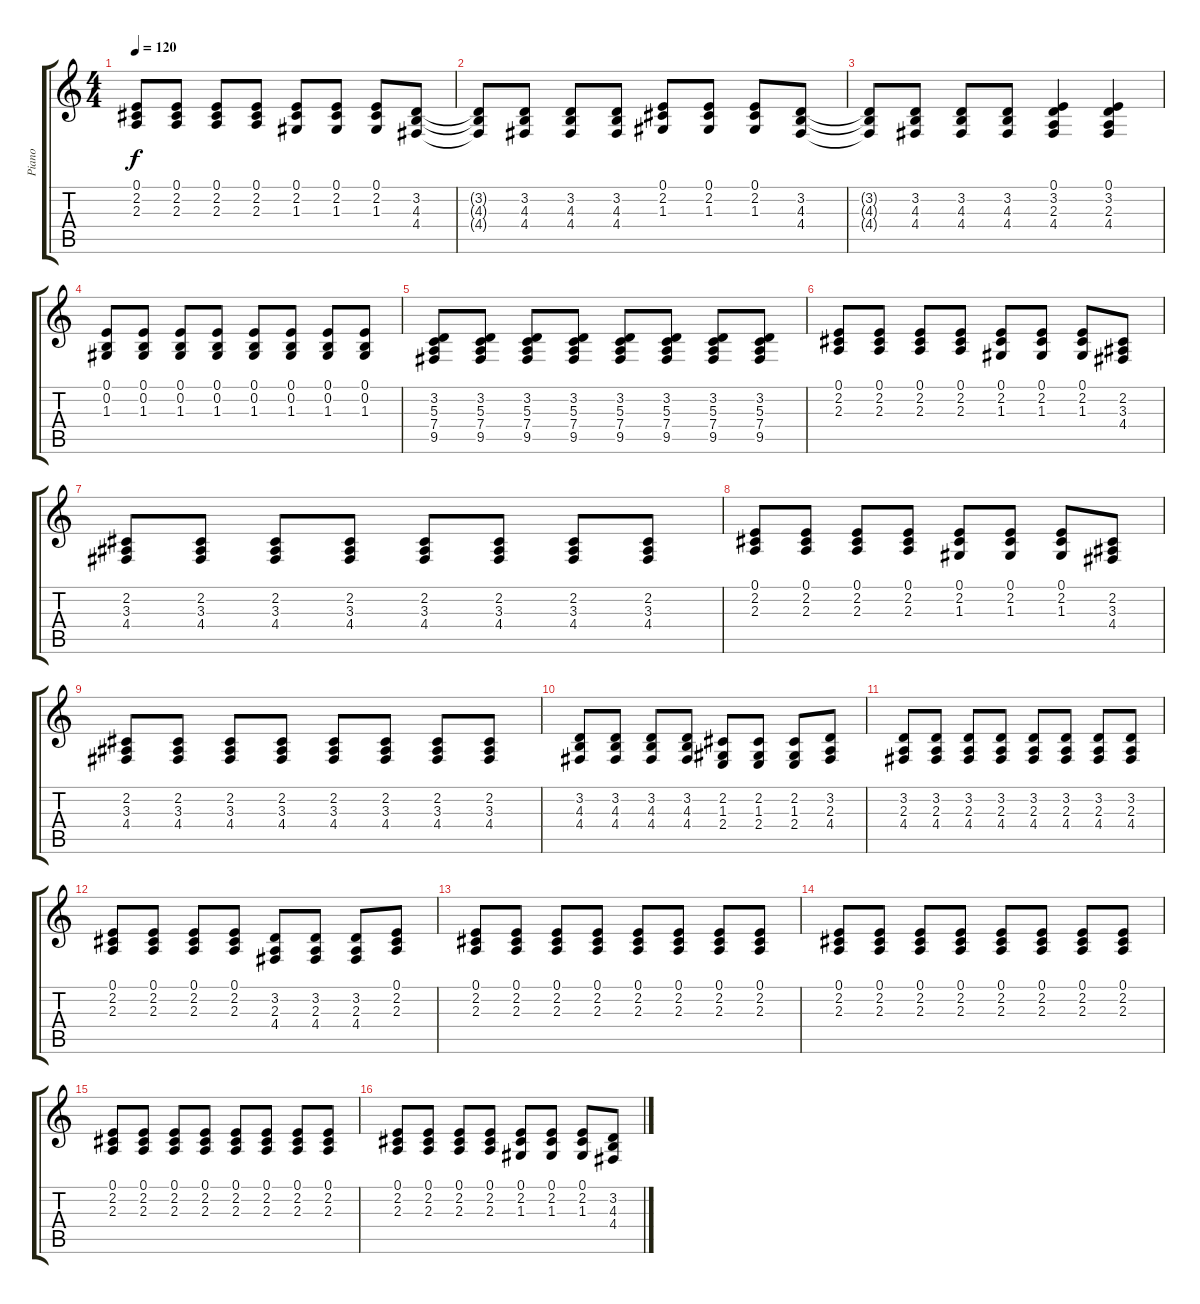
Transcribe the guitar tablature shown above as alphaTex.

\track ("Piano" "Piano") {instrument acousticgrandpiano}
\staff {score tabs}
\tuning (E4 B3 G3 D3 A2 E2) {hide}
\ts (4 4)
\tempo 120
\clef g2
\ks c
(0.1 2.2 2.3).8{dy f} (0.1 2.2 2.3).8 (0.1 2.2 2.3).8 (0.1 2.2 2.3).8 (0.1 2.2 1.3).8 (0.1 2.2 1.3).8 (0.1 2.2 1.3).8 (3.2 4.3 4.4).8 |
(3.2{t} 4.3{t} 4.4{t}).8 (3.2 4.3 4.4).8 (3.2 4.3 4.4).8 (3.2 4.3 4.4).8 (0.1 2.2 1.3).8 (0.1 2.2 1.3).8 (0.1 2.2 1.3).8 (3.2 4.3 4.4).8 |
(3.2{t} 4.3{t} 4.4{t}).8 (3.2 4.3 4.4).8 (3.2 4.3 4.4).8 (3.2 4.3 4.4).8 (0.1 3.2 2.3 4.4).4 (0.1 3.2 2.3 4.4).4 |
(0.1 0.2 1.3).8 (0.1 0.2 1.3).8 (0.1 0.2 1.3).8 (0.1 0.2 1.3).8 (0.1 0.2 1.3).8 (0.1 0.2 1.3).8 (0.1 0.2 1.3).8 (0.1 0.2 1.3).8 |
(3.2 5.3 7.4 9.5).8 (3.2 5.3 7.4 9.5).8 (3.2 5.3 7.4 9.5).8 (3.2 5.3 7.4 9.5).8 (3.2 5.3 7.4 9.5).8 (3.2 5.3 7.4 9.5).8 (3.2 5.3 7.4 9.5).8 (3.2 5.3 7.4 9.5).8 |
(0.1 2.2 2.3).8 (0.1 2.2 2.3).8 (0.1 2.2 2.3).8 (0.1 2.2 2.3).8 (0.1 2.2 1.3).8 (0.1 2.2 1.3).8 (0.1 2.2 1.3).8 (2.2 3.3 4.4).8 |
(2.2 3.3 4.4).8 (2.2 3.3 4.4).8 (2.2 3.3 4.4).8 (2.2 3.3 4.4).8 (2.2 3.3 4.4).8 (2.2 3.3 4.4).8 (2.2 3.3 4.4).8 (2.2 3.3 4.4).8 |
(0.1 2.2 2.3).8 (0.1 2.2 2.3).8 (0.1 2.2 2.3).8 (0.1 2.2 2.3).8 (0.1 2.2 1.3).8 (0.1 2.2 1.3).8 (0.1 2.2 1.3).8 (2.2 3.3 4.4).8 |
(2.2 3.3 4.4).8 (2.2 3.3 4.4).8 (2.2 3.3 4.4).8 (2.2 3.3 4.4).8 (2.2 3.3 4.4).8 (2.2 3.3 4.4).8 (2.2 3.3 4.4).8 (2.2 3.3 4.4).8 |
(3.2 4.3 4.4).8 (3.2 4.3 4.4).8 (3.2 4.3 4.4).8 (3.2 4.3 4.4).8 (2.2 1.3 2.4).8 (2.2 1.3 2.4).8 (2.2 1.3 2.4).8 (3.2 2.3 4.4).8 |
(3.2 2.3 4.4).8 (3.2 2.3 4.4).8 (3.2 2.3 4.4).8 (3.2 2.3 4.4).8 (3.2 2.3 4.4).8 (3.2 2.3 4.4).8 (3.2 2.3 4.4).8 (3.2 2.3 4.4).8 |
(0.1 2.2 2.3).8 (0.1 2.2 2.3).8 (0.1 2.2 2.3).8 (0.1 2.2 2.3).8 (3.2 2.3 4.4).8 (3.2 2.3 4.4).8 (3.2 2.3 4.4).8 (0.1 2.2 2.3).8 |
(0.1 2.2 2.3).8 (0.1 2.2 2.3).8 (0.1 2.2 2.3).8 (0.1 2.2 2.3).8 (0.1 2.2 2.3).8 (0.1 2.2 2.3).8 (0.1 2.2 2.3).8 (0.1 2.2 2.3).8 |
(0.1 2.2 2.3).8 (0.1 2.2 2.3).8 (0.1 2.2 2.3).8 (0.1 2.2 2.3).8 (0.1 2.2 2.3).8 (0.1 2.2 2.3).8 (0.1 2.2 2.3).8 (0.1 2.2 2.3).8 |
(0.1 2.2 2.3).8 (0.1 2.2 2.3).8 (0.1 2.2 2.3).8 (0.1 2.2 2.3).8 (0.1 2.2 2.3).8 (0.1 2.2 2.3).8 (0.1 2.2 2.3).8 (0.1 2.2 2.3).8 |
(0.1 2.2 2.3).8 (0.1 2.2 2.3).8 (0.1 2.2 2.3).8 (0.1 2.2 2.3).8 (0.1 2.2 1.3).8 (0.1 2.2 1.3).8 (0.1 2.2 1.3).8 (3.2 4.3 4.4).8
